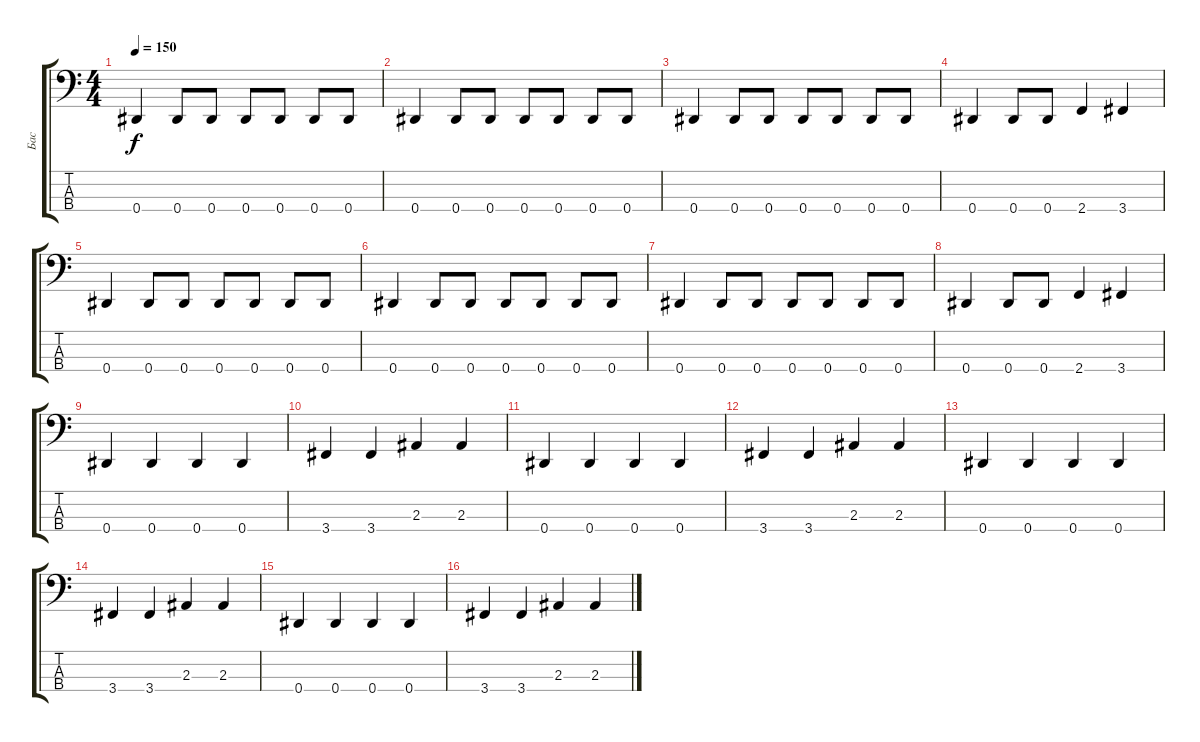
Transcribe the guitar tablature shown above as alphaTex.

\track ("Бас" "Бас") {instrument electricbasspick}
\staff {score tabs}
\tuning (Gb2 Db2 Ab1 Eb1) {hide}
\ts (4 4)
\tempo 150
\clef f4
\ks c
0.4.4{dy f} 0.4.8 0.4.8 0.4.8 0.4.8 0.4.8 0.4.8 |
0.4.4 0.4.8 0.4.8 0.4.8 0.4.8 0.4.8 0.4.8 |
0.4.4 0.4.8 0.4.8 0.4.8 0.4.8 0.4.8 0.4.8 |
0.4.4 0.4.8 0.4.8 2.4.4 3.4.4 |
0.4.4 0.4.8 0.4.8 0.4.8 0.4.8 0.4.8 0.4.8 |
0.4.4 0.4.8 0.4.8 0.4.8 0.4.8 0.4.8 0.4.8 |
0.4.4 0.4.8 0.4.8 0.4.8 0.4.8 0.4.8 0.4.8 |
0.4.4 0.4.8 0.4.8 2.4.4 3.4.4 |
0.4.4 0.4.4 0.4.4 0.4.4 |
3.4.4 3.4.4 2.3.4 2.3.4 |
0.4.4 0.4.4 0.4.4 0.4.4 |
3.4.4 3.4.4 2.3.4 2.3.4 |
0.4.4 0.4.4 0.4.4 0.4.4 |
3.4.4 3.4.4 2.3.4 2.3.4 |
0.4.4 0.4.4 0.4.4 0.4.4 |
3.4.4 3.4.4 2.3.4 2.3.4
